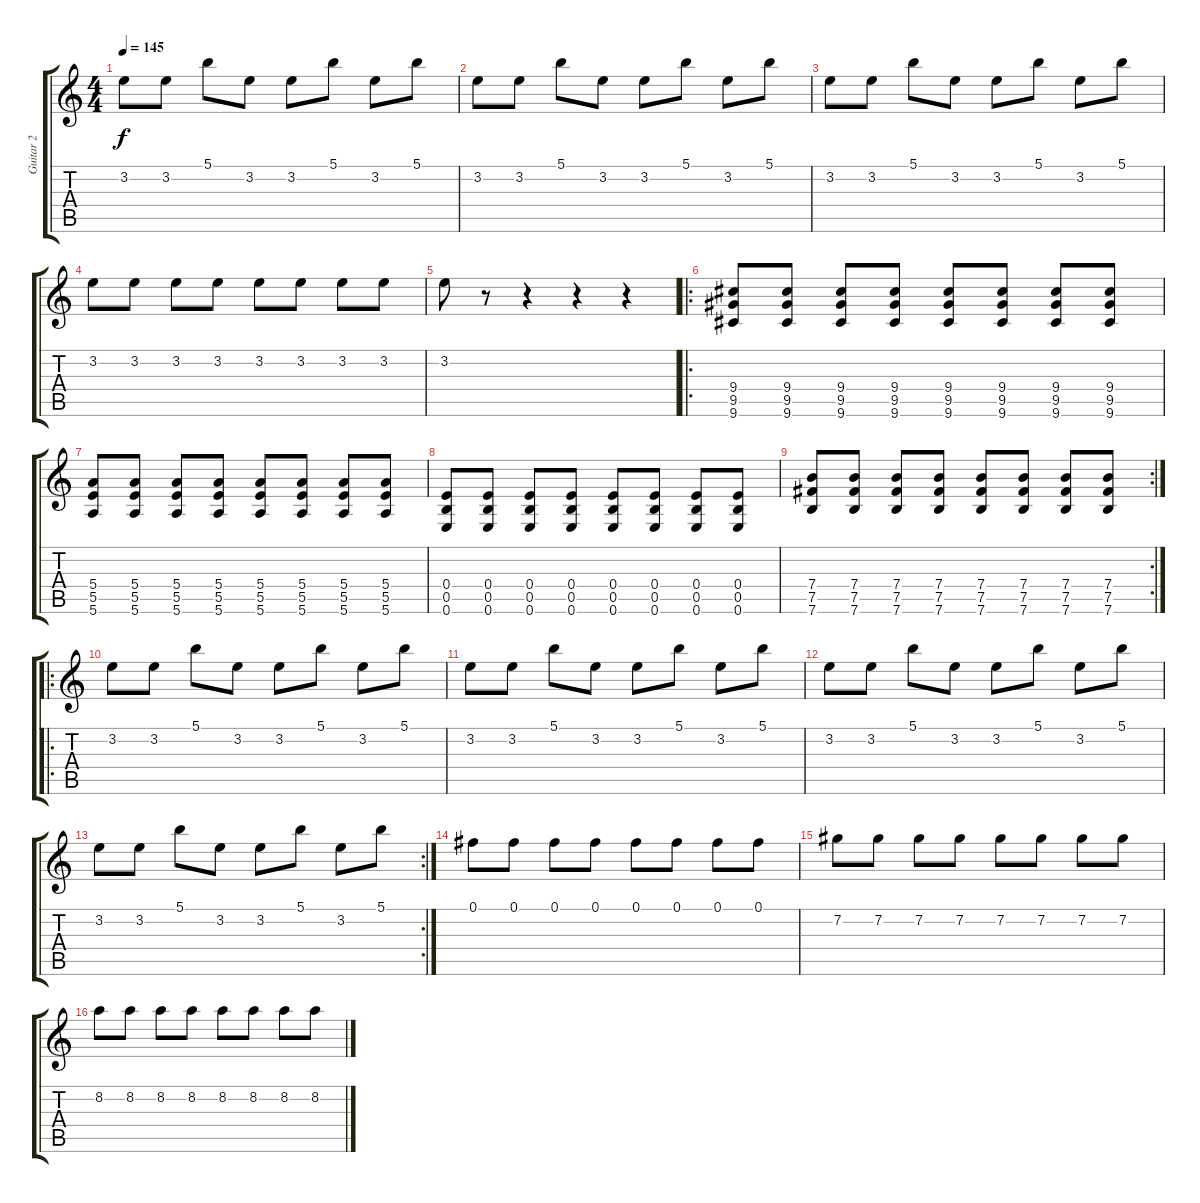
\track ("Guitar 2" "Guitar 2") {instrument distortionguitar}
\staff {score tabs}
\tuning (Gb4 Db4 A3 E3 B2 E2) {hide}
\ts (4 4)
\tempo 145
\clef g2
\ks c
3.2.8{dy f} 3.2.8 5.1.8 3.2.8 3.2.8 5.1.8 3.2.8 5.1.8 |
3.2.8 3.2.8 5.1.8 3.2.8 3.2.8 5.1.8 3.2.8 5.1.8 |
3.2.8 3.2.8 5.1.8 3.2.8 3.2.8 5.1.8 3.2.8 5.1.8 |
3.2.8 3.2.8 3.2.8 3.2.8 3.2.8 3.2.8 3.2.8 3.2.8 |
3.2.8 r.8 r.4 r.4 r.4 |
\ro
(9.4 9.5 9.6).8 (9.4 9.5 9.6).8 (9.4 9.5 9.6).8 (9.4 9.5 9.6).8 (9.4 9.5 9.6).8 (9.4 9.5 9.6).8 (9.4 9.5 9.6).8 (9.4 9.5 9.6).8 |
(5.4 5.5 5.6).8 (5.4 5.5 5.6).8 (5.4 5.5 5.6).8 (5.4 5.5 5.6).8 (5.4 5.5 5.6).8 (5.4 5.5 5.6).8 (5.4 5.5 5.6).8 (5.4 5.5 5.6).8 |
(0.4 0.5 0.6).8 (0.4 0.5 0.6).8 (0.4 0.5 0.6).8 (0.4 0.5 0.6).8 (0.4 0.5 0.6).8 (0.4 0.5 0.6).8 (0.4 0.5 0.6).8 (0.4 0.5 0.6).8 |
\rc 2
(7.4 7.5 7.6).8 (7.4 7.5 7.6).8 (7.4 7.5 7.6).8 (7.4 7.5 7.6).8 (7.4 7.5 7.6).8 (7.4 7.5 7.6).8 (7.4 7.5 7.6).8 (7.4 7.5 7.6).8 |
\ro
3.2.8 3.2.8 5.1.8 3.2.8 3.2.8 5.1.8 3.2.8 5.1.8 |
3.2.8 3.2.8 5.1.8 3.2.8 3.2.8 5.1.8 3.2.8 5.1.8 |
3.2.8 3.2.8 5.1.8 3.2.8 3.2.8 5.1.8 3.2.8 5.1.8 |
\rc 2
3.2.8 3.2.8 5.1.8 3.2.8 3.2.8 5.1.8 3.2.8 5.1.8 |
0.1.8 0.1.8 0.1.8 0.1.8 0.1.8 0.1.8 0.1.8 0.1.8 |
7.2.8 7.2.8 7.2.8 7.2.8 7.2.8 7.2.8 7.2.8 7.2.8 |
8.2.8 8.2.8 8.2.8 8.2.8 8.2.8 8.2.8 8.2.8 8.2.8
